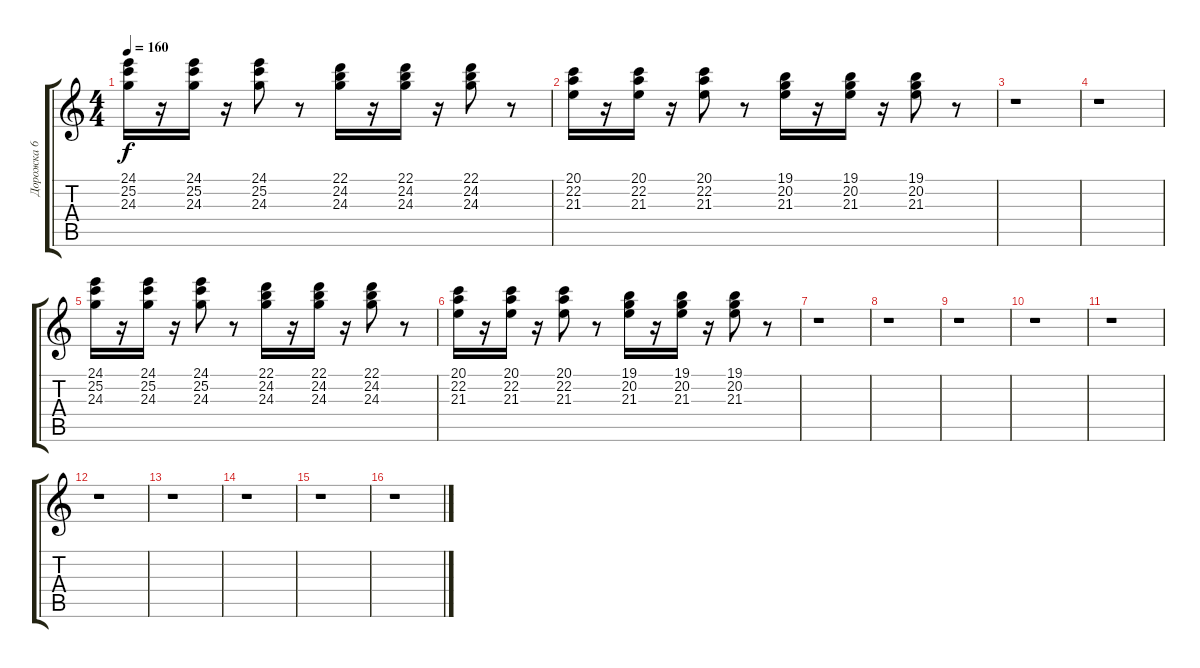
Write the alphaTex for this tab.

\track ("Дорожка 6" "Дорожка 6") {instrument stringensemble1}
\staff {score tabs}
\tuning (E4 B3 G3 D3 A2 E2) {hide}
\ts (4 4)
\tempo 160
\clef g2
\ks c
(24.1 25.2 24.3).16{dy f} r.16 (24.1 25.2 24.3).16 r.16 (24.1 25.2 24.3).8 r.8 (22.1 24.2 24.3).16 r.16 (22.1 24.2 24.3).16 r.16 (22.1 24.2 24.3).8 r.8 |
(20.1 22.2 21.3).16 r.16 (20.1 22.2 21.3).16 r.16 (20.1 22.2 21.3).8 r.8 (19.1 20.2 21.3).16 r.16 (19.1 20.2 21.3).16 r.16 (19.1 20.2 21.3).8 r.8 |
r.1 |
r.1 |
(24.1 25.2 24.3).16 r.16 (24.1 25.2 24.3).16 r.16 (24.1 25.2 24.3).8 r.8 (22.1 24.2 24.3).16 r.16 (22.1 24.2 24.3).16 r.16 (22.1 24.2 24.3).8 r.8 |
(20.1 22.2 21.3).16 r.16 (20.1 22.2 21.3).16 r.16 (20.1 22.2 21.3).8 r.8 (19.1 20.2 21.3).16 r.16 (19.1 20.2 21.3).16 r.16 (19.1 20.2 21.3).8 r.8 |
r.1 |
r.1 |
r.1 |
r.1 |
r.1 |
r.1 |
r.1 |
r.1 |
r.1 |
r.1
